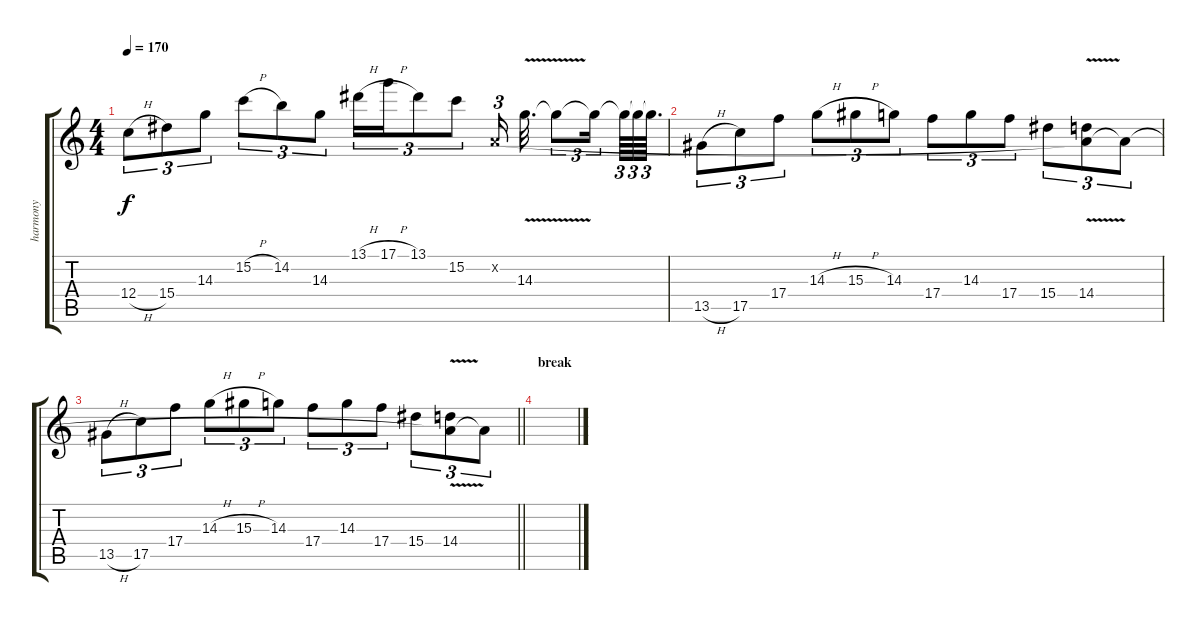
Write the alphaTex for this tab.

\track ("harmony" "harmony") {instrument distortionguitar}
\staff {score tabs}
\tuning (D4 A3 F3 C3 G2 C2) {hide}
\ts (4 4)
\tempo 170
\clef g2
\ks c
12.4{h}.8{tu (3 2) dy f} 15.4.8{tu (3 2)} 14.3.8{tu (3 2)} 15.2{h}.8{tu (3 2)} 14.2.8{tu (3 2)} 14.3.8{tu (3 2)} 13.1{h}.16{tu (3 2)} 17.1{h}.16{tu (3 2)} 13.1.8{tu (3 2)} 15.2.8{tu (3 2)} 0.2{x}.16{tu (3 2) beam splitsecondary} 14.3{v}.32{d} 14.3{t}.8{tu (3 2)} 14.3{t}.16{tu (3 2) beam splitsecondary} 14.3{t}.64{tu (3 2)} 14.3{t}.64{tu (3 2)} 14.3{t}.64{d tu (3 2)} |
13.5{h}.8{tu (3 2)} 17.5.8{tu (3 2)} 17.4.8{tu (3 2)} 14.3{h}.8{tu (3 2)} 15.3{h}.8{tu (3 2)} 14.3.8{tu (3 2)} 17.4.8{tu (3 2)} 14.3.8{tu (3 2)} 17.4.8{tu (3 2)} 15.4.8{tu (3 2)} (0.2{t} 14.4{v}).8{tu (3 2)} 0.2{t}.8{tu (3 2)} |
\barLineRight lightlight
13.5{h}.8{tu (3 2)} 17.5.8{tu (3 2)} 17.4.8{tu (3 2)} 14.3{h}.8{tu (3 2)} 15.3{h}.8{tu (3 2)} 14.3.8{tu (3 2)} 17.4.8{tu (3 2)} 14.3.8{tu (3 2)} 17.4.8{tu (3 2)} 15.4.8{tu (3 2)} (0.2{t} 14.4{v}).8{tu (3 2)} 0.2{t}.8{tu (3 2)} |
\section ("" "break")
